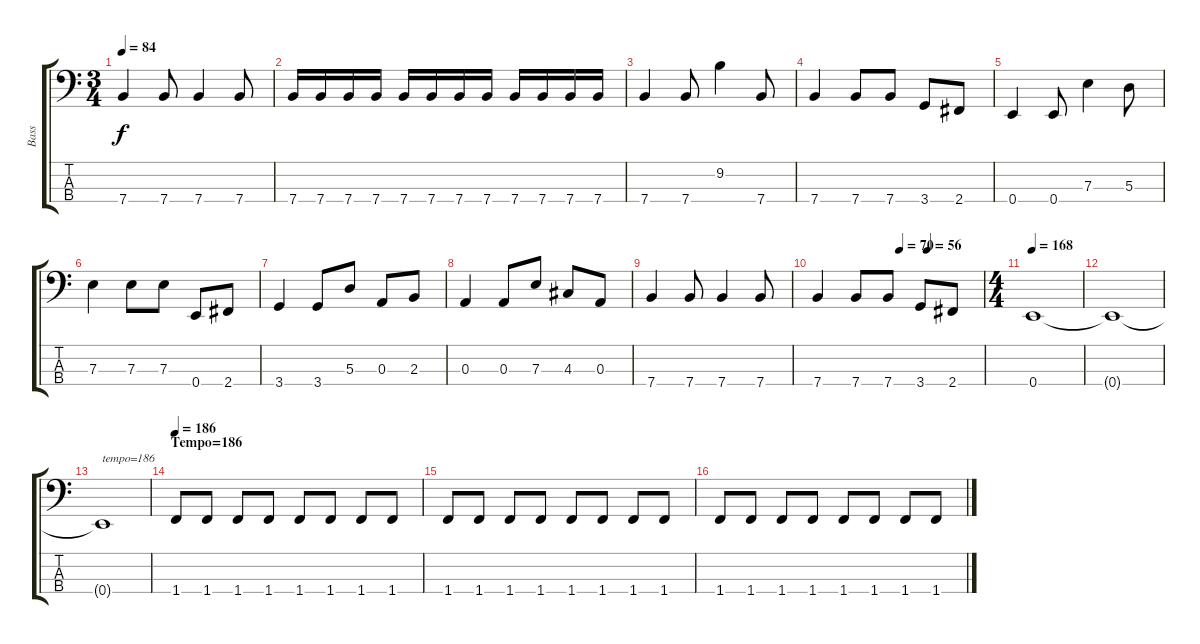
\track ("Bass" "Bass") {instrument electricbasspick}
\staff {score tabs}
\tuning (G2 D2 A1 E1) {hide}
\ts (3 4)
\tempo 84
\clef f4
\ks c
7.4.4{dy f} 7.4.8 7.4.4 7.4.8 |
7.4.16 7.4.16 7.4.16 7.4.16 7.4.16 7.4.16 7.4.16 7.4.16 7.4.16 7.4.16 7.4.16 7.4.16 |
7.4.4 7.4.8 9.2.4 7.4.8 |
7.4.4 7.4.8 7.4.8 3.4.8 2.4.8 |
0.4.4 0.4.8 7.3.4 5.3.8 |
7.3.4 7.3.8 7.3.8 0.4.8 2.4.8 |
3.4.4 3.4.8 5.3.8 0.3.8 2.3.8 |
0.3.4 0.3.8 7.3.8 4.3.8 0.3.8 |
7.4.4 7.4.8 7.4.4 7.4.8 |
\tempo (70 0.5)
\tempo (56 0.6666666666666666)
7.4.4 7.4.8 7.4.8 3.4.8 2.4.8 |
\ts (4 4)
\tempo 168
0.4.1 |
0.4{t}.1 |
0.4{t}.1{txt "tempo=186"} |
\section ("" "Tempo=186")
\tempo 186
1.4.8 1.4.8 1.4.8 1.4.8 1.4.8 1.4.8 1.4.8 1.4.8 |
1.4.8 1.4.8 1.4.8 1.4.8 1.4.8 1.4.8 1.4.8 1.4.8 |
1.4.8 1.4.8 1.4.8 1.4.8 1.4.8 1.4.8 1.4.8 1.4.8
